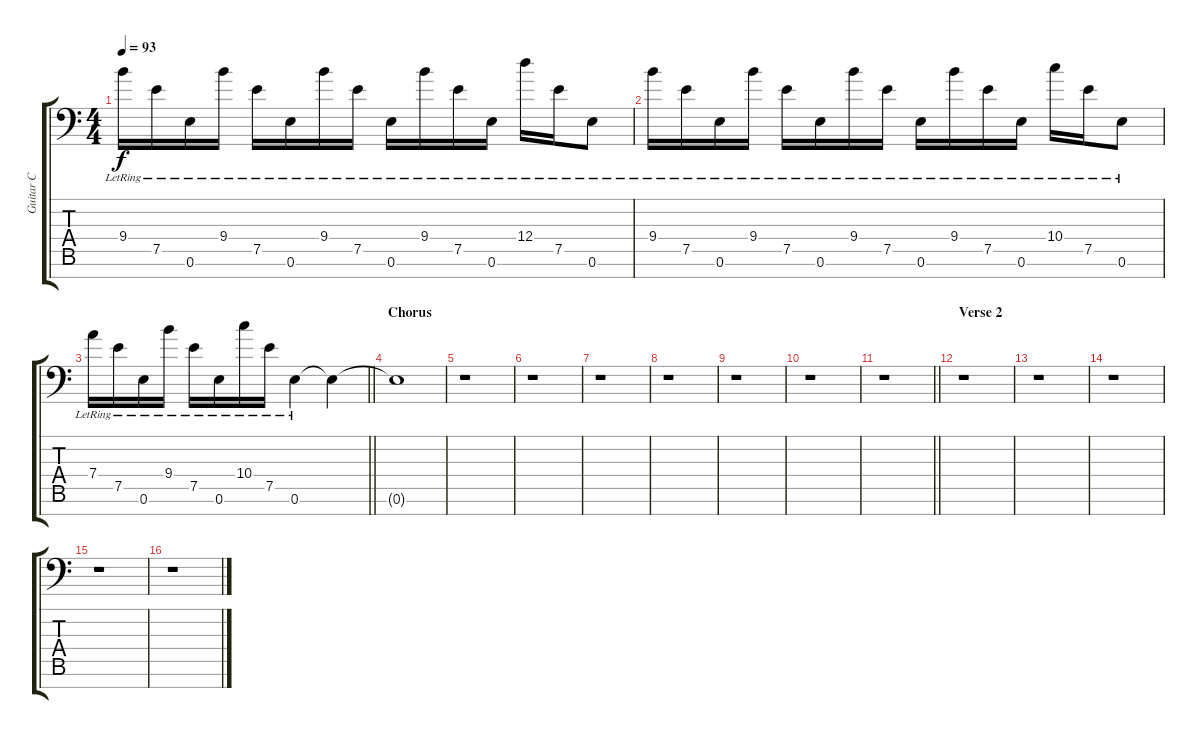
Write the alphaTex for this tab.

\track ("Guitar C" "Guitar C") {instrument electricguitarclean}
\staff {score tabs}
\tuning (E4 B3 G3 D3 A2 E2 A1) {hide}
\ts (4 4)
\tempo 93
\clef f4
\ks c
9.4{lr}.16{dy f} 7.5{lr}.16 0.6{lr}.16 9.4{lr}.16 7.5{lr}.16 0.6{lr}.16 9.4{lr}.16 7.5{lr}.16 0.6{lr}.16 9.4{lr}.16 7.5{lr}.16 0.6{lr}.16 12.4{lr}.16 7.5{lr}.16 0.6{lr}.8 |
9.4{lr}.16 7.5{lr}.16 0.6{lr}.16 9.4{lr}.16 7.5{lr}.16 0.6{lr}.16 9.4{lr}.16 7.5{lr}.16 0.6{lr}.16 9.4{lr}.16 7.5{lr}.16 0.6{lr}.16 10.4{lr}.16 7.5{lr}.16 0.6{lr}.8 |
\barLineRight lightlight
7.4{lr}.16 7.5{lr}.16 0.6{lr}.16 9.4{lr}.16 7.5{lr}.16 0.6{lr}.16 10.4{lr}.16 7.5{lr}.16 0.6{lr}.4 0.6{t}.4 |
\section ("" "Chorus")
0.6{t}.1 |
r.1 |
r.1 |
r.1 |
r.1 |
r.1 |
r.1 |
\barLineRight lightlight
r.1 |
\section ("" "Verse 2")
r.1 |
r.1 |
r.1 |
r.1 |
r.1
